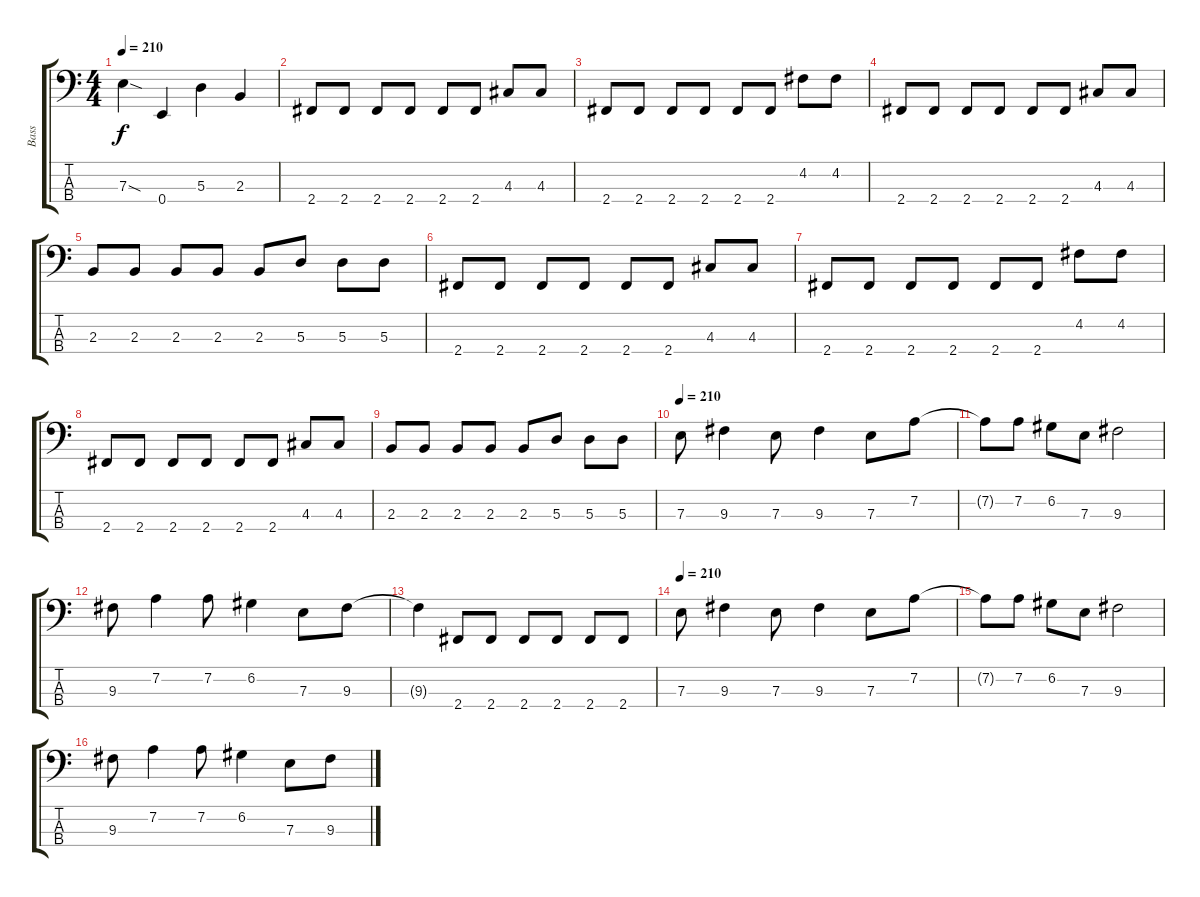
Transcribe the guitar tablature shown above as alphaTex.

\track ("Bass" "Bass") {instrument electricbassfinger}
\staff {score tabs}
\tuning (G2 D2 A1 E1) {hide}
\ts (4 4)
\tempo 210
\clef f4
\ks c
7.3{sod}.4{dy f} 0.4.4 5.3.4 2.3.4 |
2.4.8 2.4.8 2.4.8 2.4.8 2.4.8 2.4.8 4.3.8 4.3.8 |
2.4.8 2.4.8 2.4.8 2.4.8 2.4.8 2.4.8 4.2.8 4.2.8 |
2.4.8 2.4.8 2.4.8 2.4.8 2.4.8 2.4.8 4.3.8 4.3.8 |
2.3.8 2.3.8 2.3.8 2.3.8 2.3.8 5.3.8 5.3.8 5.3.8 |
2.4.8 2.4.8 2.4.8 2.4.8 2.4.8 2.4.8 4.3.8 4.3.8 |
2.4.8 2.4.8 2.4.8 2.4.8 2.4.8 2.4.8 4.2.8 4.2.8 |
2.4.8 2.4.8 2.4.8 2.4.8 2.4.8 2.4.8 4.3.8 4.3.8 |
2.3.8 2.3.8 2.3.8 2.3.8 2.3.8 5.3.8 5.3.8 5.3.8 |
\tempo 210
7.3.8 9.3.4 7.3.8 9.3.4 7.3.8 7.2.8 |
7.2{t}.8 7.2.8 6.2.8 7.3.8 9.3.2 |
9.3.8 7.2.4 7.2.8 6.2.4 7.3.8 9.3.8 |
9.3{t}.4 2.4.8 2.4.8 2.4.8 2.4.8 2.4.8 2.4.8 |
\tempo 210
7.3.8 9.3.4 7.3.8 9.3.4 7.3.8 7.2.8 |
7.2{t}.8 7.2.8 6.2.8 7.3.8 9.3.2 |
9.3.8 7.2.4 7.2.8 6.2.4 7.3.8 9.3.8
